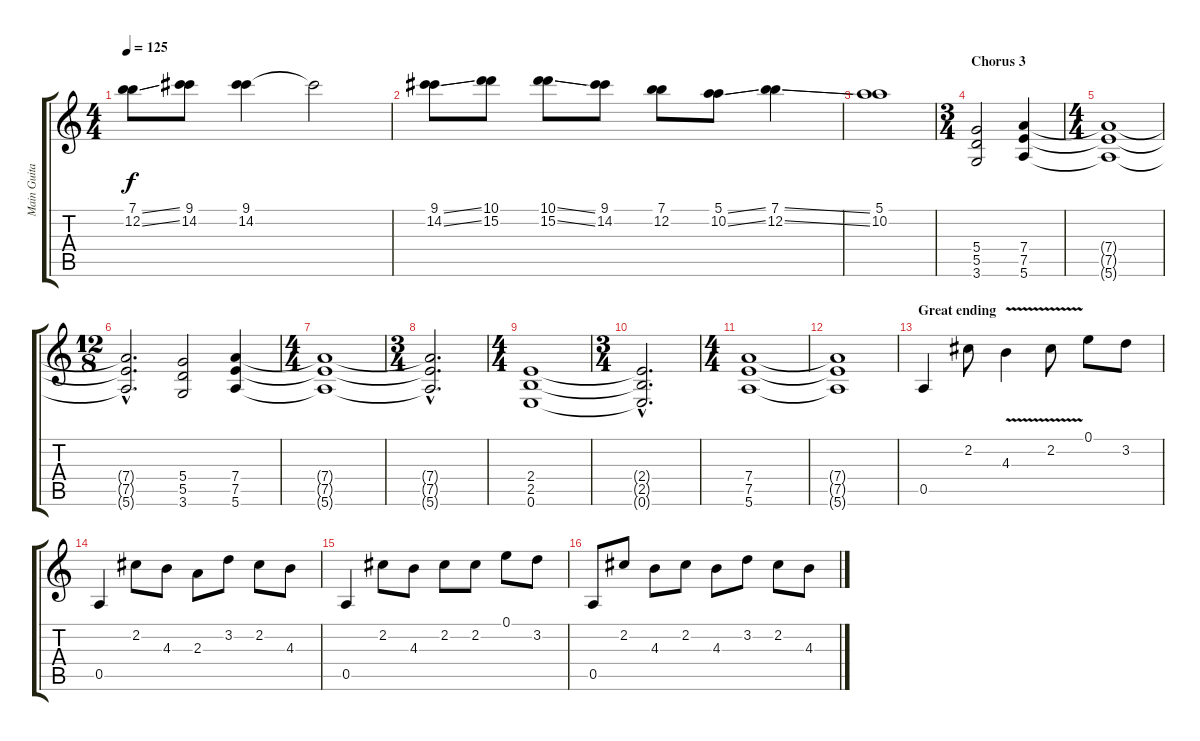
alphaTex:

\track ("Main Guitar" "Main Guita") {instrument overdrivenguitar}
\staff {score tabs}
\tuning (E4 B3 G3 D3 A2 E2) {hide}
\ts (4 4)
\tempo 125
\clef g2
\ks c
(7.1{ss} 12.2{ss}).8{dy f} (9.1 14.2).8 (9.1 14.2).4 9.1{t}.2 |
(9.1{ss} 14.2{ss}).8 (10.1 15.2).8 (10.1{ss} 15.2{ss}).8 (9.1 14.2).8 (7.1 12.2).8 (5.1{ss} 10.2{ss}).8 (7.1{ss} 12.2{ss}).4 |
(5.1 10.2).1 |
\ts (3 4)
\section ("" "Chorus 3")
(5.4 5.5 3.6).2 (7.4 7.5 5.6).4 |
\ts (4 4)
(7.4{t} 7.5{t} 5.6{t}).1 |
\ts (12 8)
(7.4{hac t} 7.5{hac t} 5.6{hac t}).2{d} (5.4 5.5 3.6).2 (7.4 7.5 5.6).4 |
\ts (4 4)
(7.4{t} 7.5{t} 5.6{t}).1 |
\ts (3 4)
(7.4{hac t} 7.5{hac t} 5.6{hac t}).2{d} |
\ts (4 4)
(2.4 2.5 0.6).1 |
\ts (3 4)
(2.4{hac t} 2.5{hac t} 0.6{hac t}).2{d} |
\ts (4 4)
(7.4 7.5 5.6).1 |
(7.4{t} 7.5{t} 5.6{t}).1 |
\section ("" "Great ending")
0.5.4 2.2.8 4.3{v}.4 2.2{v}.8 0.1.8 3.2.8 |
0.5.4 2.2.8 4.3.8 2.3.8 3.2.8 2.2.8 4.3.8 |
0.5.4 2.2.8 4.3.8 2.2.8 2.2.8 0.1.8 3.2.8 |
0.5.8 2.2.8 4.3.8 2.2.8 4.3.8 3.2.8 2.2.8 4.3.8
